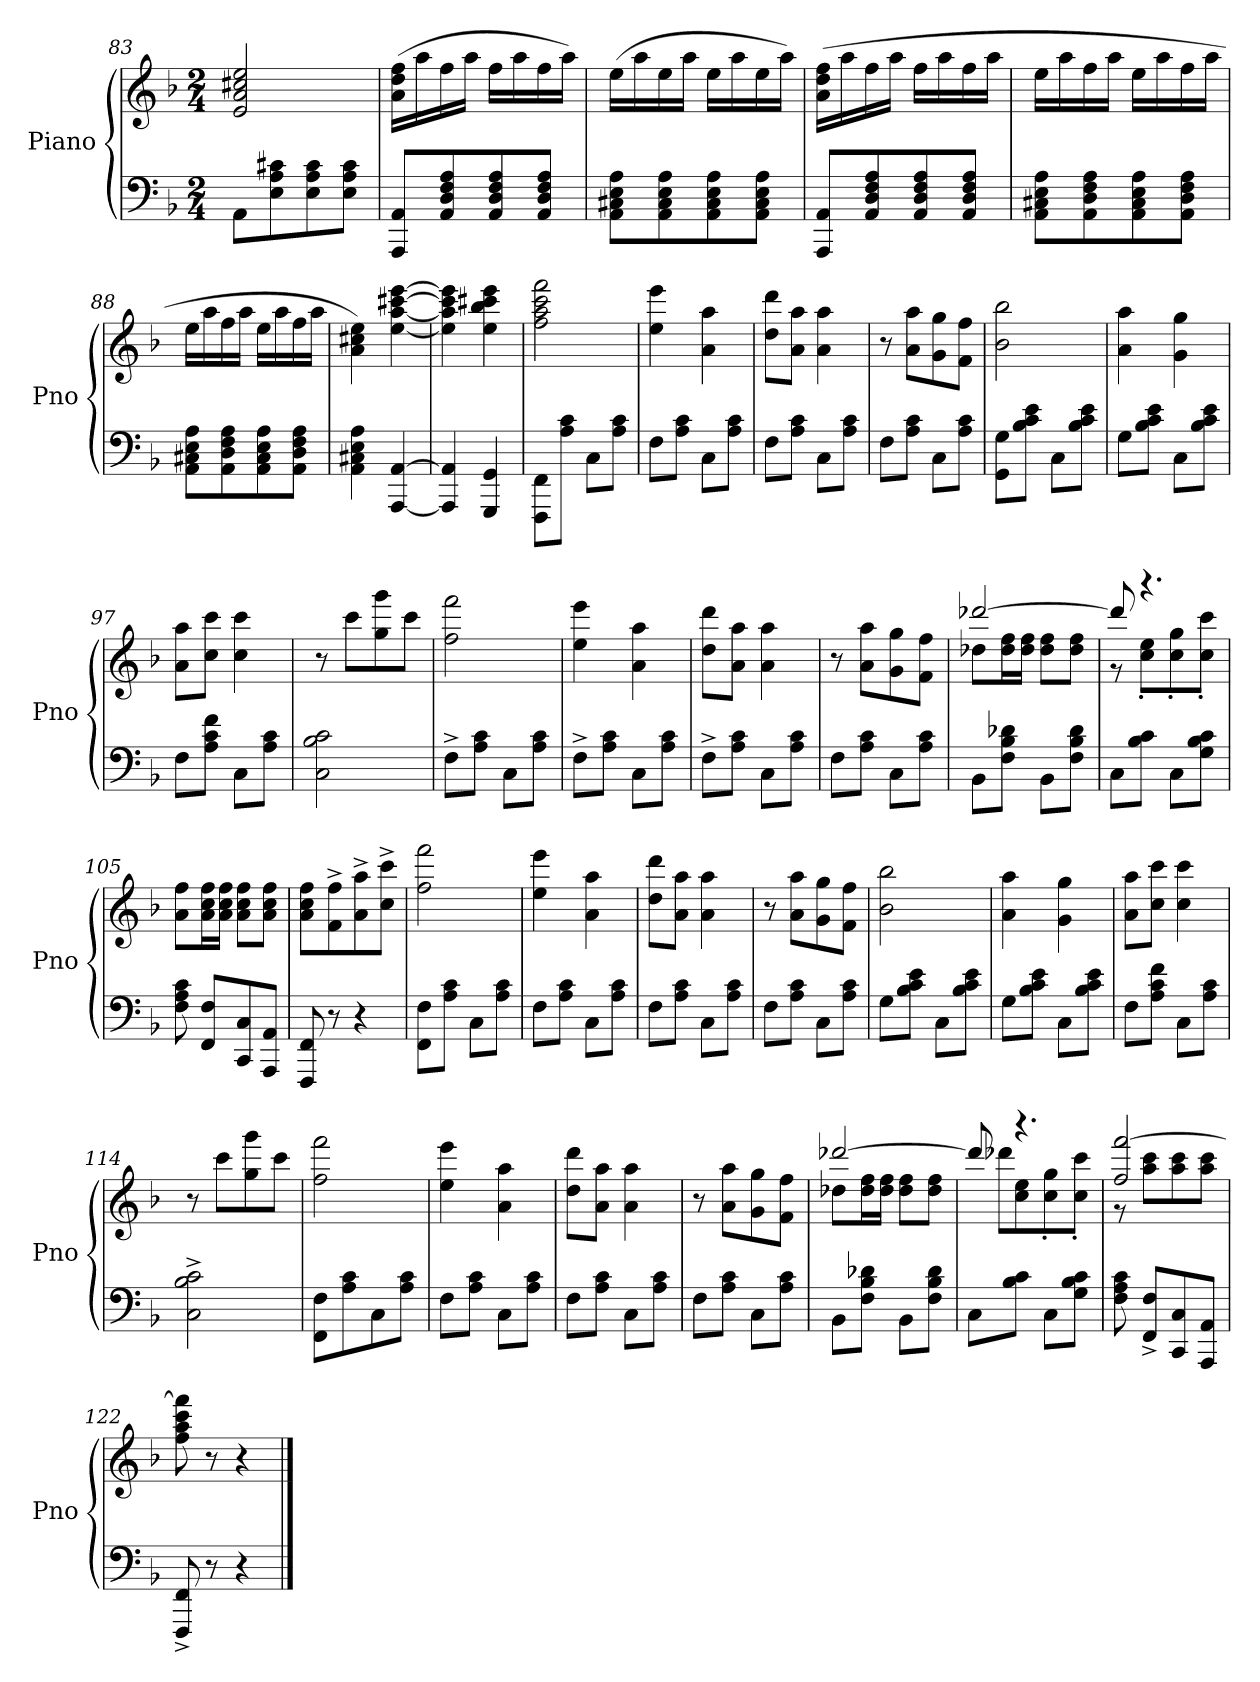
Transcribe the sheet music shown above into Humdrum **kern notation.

**kern	**kern
*part1	*part1
*staff2	*staff1
*I"Piano	*
*I'Pno	*
*clefF4	*clefG2
*k[b-]	*k[b-]
*M2/4	*M2/4
=83	=83
8AA\L	2e/ 2a/ 2cc#X/ 2ee/
8E\ 8A\ 8c#X\	.
8E\ 8A\ 8c#\	.
8E\ 8A\ 8c#\J	.
=84	=84
8AAA/ 8AA/L	(16a\ 16dd\ 16ff\LL
.	16aa\
8AA/ 8D/ 8F/ 8A/	16ff\
.	16aa\JJ
8AA/ 8D/ 8F/ 8A/	16ff\LL
.	16aa\
8AA/ 8D/ 8F/ 8A/J	16ff\
.	16aa\JJ)
=85	=85
8AA\ 8C#X\ 8E\ 8A\L	(16ee\LL
.	16aa\
8AA\ 8C#\ 8E\ 8A\	16ee\
.	16aa\JJ
8AA\ 8C#\ 8E\ 8A\	16ee\LL
.	16aa\
8AA\ 8C#\ 8E\ 8A\J	16ee\
.	16aa\JJ)
=86	=86
8AAA/ 8AA/L	(16a\ 16dd\ 16ff\LL
.	16aa\
8AA/ 8D/ 8F/ 8A/	16ff\
.	16aa\JJ
8AA/ 8D/ 8F/ 8A/	16ff\LL
.	16aa\
8AA/ 8D/ 8F/ 8A/J	16ff\
.	16aa\JJ
=87	=87
8AA\ 8C#X\ 8E\ 8A\L	16ee\LL
.	16aa\
8AA\ 8D\ 8F\ 8A\	16ff\
.	16aa\JJ
8AA\ 8C#\ 8E\ 8A\	16ee\LL
.	16aa\
8AA\ 8D\ 8F\ 8A\J	16ff\
.	16aa\JJ
=88	=88
8AA\ 8C#X\ 8E\ 8A\L	16ee\LL
.	16aa\
8AA\ 8D\ 8F\ 8A\	16ff\
.	16aa\JJ
8AA\ 8C#\ 8E\ 8A\	16ee\LL
.	16aa\
8AA\ 8D\ 8F\ 8A\J	16ff\
.	16aa\JJ
=89	=89
4AA\ 4C#X\ 4E\ 4A\	4a\ 4cc#X\ 4ee\)
[4AAA/ [4AA/	[4ee\ [4aa\ [4ccc#X\ [4eee\
=90	=90
4AAA]/ 4AA]/	4ee]\ 4aa]\ 4ccc#]\ 4eee]\
4GGG/ 4GG/	4ee\ 4bb-\ 4ccc#X\ 4eee\
=91	=91
8FFF\ 8FF\L	2ff\ 2aa\ 2ccc\ 2fff\
8A\ 8c\J	.
8C\L	.
8A\ 8c\J	.
=92	=92
8F\L	4ee\ 4eee\
8A\ 8c\J	.
8C\L	4a\ 4aa\
8A\ 8c\J	.
=93	=93
8F\L	8dd\ 8ddd\L
8A\ 8c\J	8a\ 8aa\J
8C\L	4a\ 4aa\
8A\ 8c\J	.
=94	=94
8F\L	8r
8A\ 8c\J	8a\ 8aa\L
8C\L	8g\ 8gg\
8A\ 8c\J	8f\ 8ff\J
=95	=95
8GG\ 8G\L	2b-\ 2bb-\
8B-\ 8c\ 8e\J	.
8C\L	.
8B-\ 8c\ 8e\J	.
=96	=96
8G\L	4a\ 4aa\
8B-\ 8c\ 8e\J	.
8C\L	4g\ 4gg\
8B-\ 8c\ 8e\J	.
=97	=97
8F\L	8a\ 8aa\L
8A\ 8c\ 8f\J	8cc\ 8ccc\J
8C\L	4cc\ 4ccc\
8A\ 8c\J	.
=98	=98
2C\ 2B-\ 2c\	8r
.	8ccc\L
.	8gg\ 8ggg\
.	8ccc\J
=99	=99
8F^\L	2ff\ 2fff\
8A\ 8c\J	.
8C\L	.
8A\ 8c\J	.
=100	=100
8F^\L	4ee\ 4eee\
8A\ 8c\J	.
8C\L	4a\ 4aa\
8A\ 8c\J	.
=101	=101
8F^\L	8dd\ 8ddd\L
8A\ 8c\J	8a\ 8aa\J
8C\L	4a\ 4aa\
8A\ 8c\J	.
=102	=102
8F\L	8r
8A\ 8c\J	8a\ 8aa\L
8C\L	8g\ 8gg\
8A\ 8c\J	8f\ 8ff\J
=103	=103
*	*^
8BB-\L	[2ddd-X/	8dd-X\L
8F\ 8B-\ 8d-X\J	.	16dd-\ 16ff\L
.	.	16dd-\ 16ff\JJ
8BB-\L	.	8dd-\ 8ff\L
8F\ 8B-\ 8d-\J	.	8dd-\ 8ff\J
=104	=104	=104
8C\L	8ddd-/]	8r
8B-\ 8c\J	4.r	8cc'\ 8ee'\L
8C\L	.	8cc'\ 8gg'\
8G\ 8B-\ 8c\J	.	8cc'\ 8ccc'\J
*	*v	*v
=105	=105
8F\ 8A\ 8c\	8a\ 8ff\L
8FF/ 8F/L	16a\ 16cc\ 16ff\L
.	16a\ 16cc\ 16ff\JJ
8CC/ 8C/	8a\ 8cc\ 8ff\L
8AAA/ 8AA/J	8a\ 8cc\ 8ff\J
=106	=106
8FFF/ 8FF/	8a\ 8cc\ 8ff\L
8r	8f^\ 8ff^\
4r	8a^\ 8aa^\
.	8cc^\ 8ccc^\J
=107	=107
8FF\ 8F\L	2ff\ 2fff\
8A\ 8c\J	.
8C\L	.
8A\ 8c\J	.
=108	=108
8F\L	4ee\ 4eee\
8A\ 8c\J	.
8C\L	4a\ 4aa\
8A\ 8c\J	.
=109	=109
8F\L	8dd\ 8ddd\L
8A\ 8c\J	8a\ 8aa\J
8C\L	4a\ 4aa\
8A\ 8c\J	.
=110	=110
8F\L	8r
8A\ 8c\J	8a\ 8aa\L
8C\L	8g\ 8gg\
8A\ 8c\J	8f\ 8ff\J
=111	=111
8G\L	2b-\ 2bb-\
8B-\ 8c\ 8e\J	.
8C\L	.
8B-\ 8c\ 8e\J	.
=112	=112
8G\L	4a\ 4aa\
8B-\ 8c\ 8e\J	.
8C\L	4g\ 4gg\
8B-\ 8c\ 8e\J	.
=113	=113
8F\L	8a\ 8aa\L
8A\ 8c\ 8f\J	8cc\ 8ccc\J
8C\L	4cc\ 4ccc\
8A\ 8c\J	.
=114	=114
2C^\ 2B-^\ 2c^\	8r
.	8ccc\L
.	8gg\ 8ggg\
.	8ccc\J
=115	=115
8FF\ 8F\L	2ff\ 2fff\
8A\ 8c\	.
8C\	.
8A\ 8c\J	.
=116	=116
8F\L	4ee\ 4eee\
8A\ 8c\J	.
8C\L	4a\ 4aa\
8A\ 8c\J	.
=117	=117
8F\L	8dd\ 8ddd\L
8A\ 8c\J	8a\ 8aa\J
8C\L	4a\ 4aa\
8A\ 8c\J	.
=118	=118
8F\L	8r
8A\ 8c\J	8a\ 8aa\L
8C\L	8g\ 8gg\
8A\ 8c\J	8f\ 8ff\J
=119	=119
*	*^
8BB-\L	[2ddd-X/	8dd-X\L
8F\ 8B-\ 8d-X\J	.	16dd-\ 16ff\L
.	.	16dd-\ 16ff\JJ
8BB-\L	.	8dd-\ 8ff\L
8F\ 8B-\ 8d-\J	.	8dd-\ 8ff\J
=120	=120	=120
8C\L	8ddd-/]	8ddd-X\L
8B-\ 8c\J	4.r	8cc\ 8ee\
8C\L	.	8cc'\ 8gg'\
8G\ 8B-\ 8c\J	.	8cc'\ 8ccc'\J
=121	=121	=121
8F\ 8A\ 8c\	2ff/ [2fff/	8r
8FF^/ 8F^/L	.	8aa\ 8ccc\L
8CC/ 8C/	.	8aa\ 8ccc\
8AAA/ 8AA/J	.	8aa\ 8ccc\J
*	*v	*v
=122	=122
8FFF^/ 8FF^/	8ff\ 8aa\ 8ccc\ 8fff]\
8r	8r
4r	4r
==	==
*-	*-
